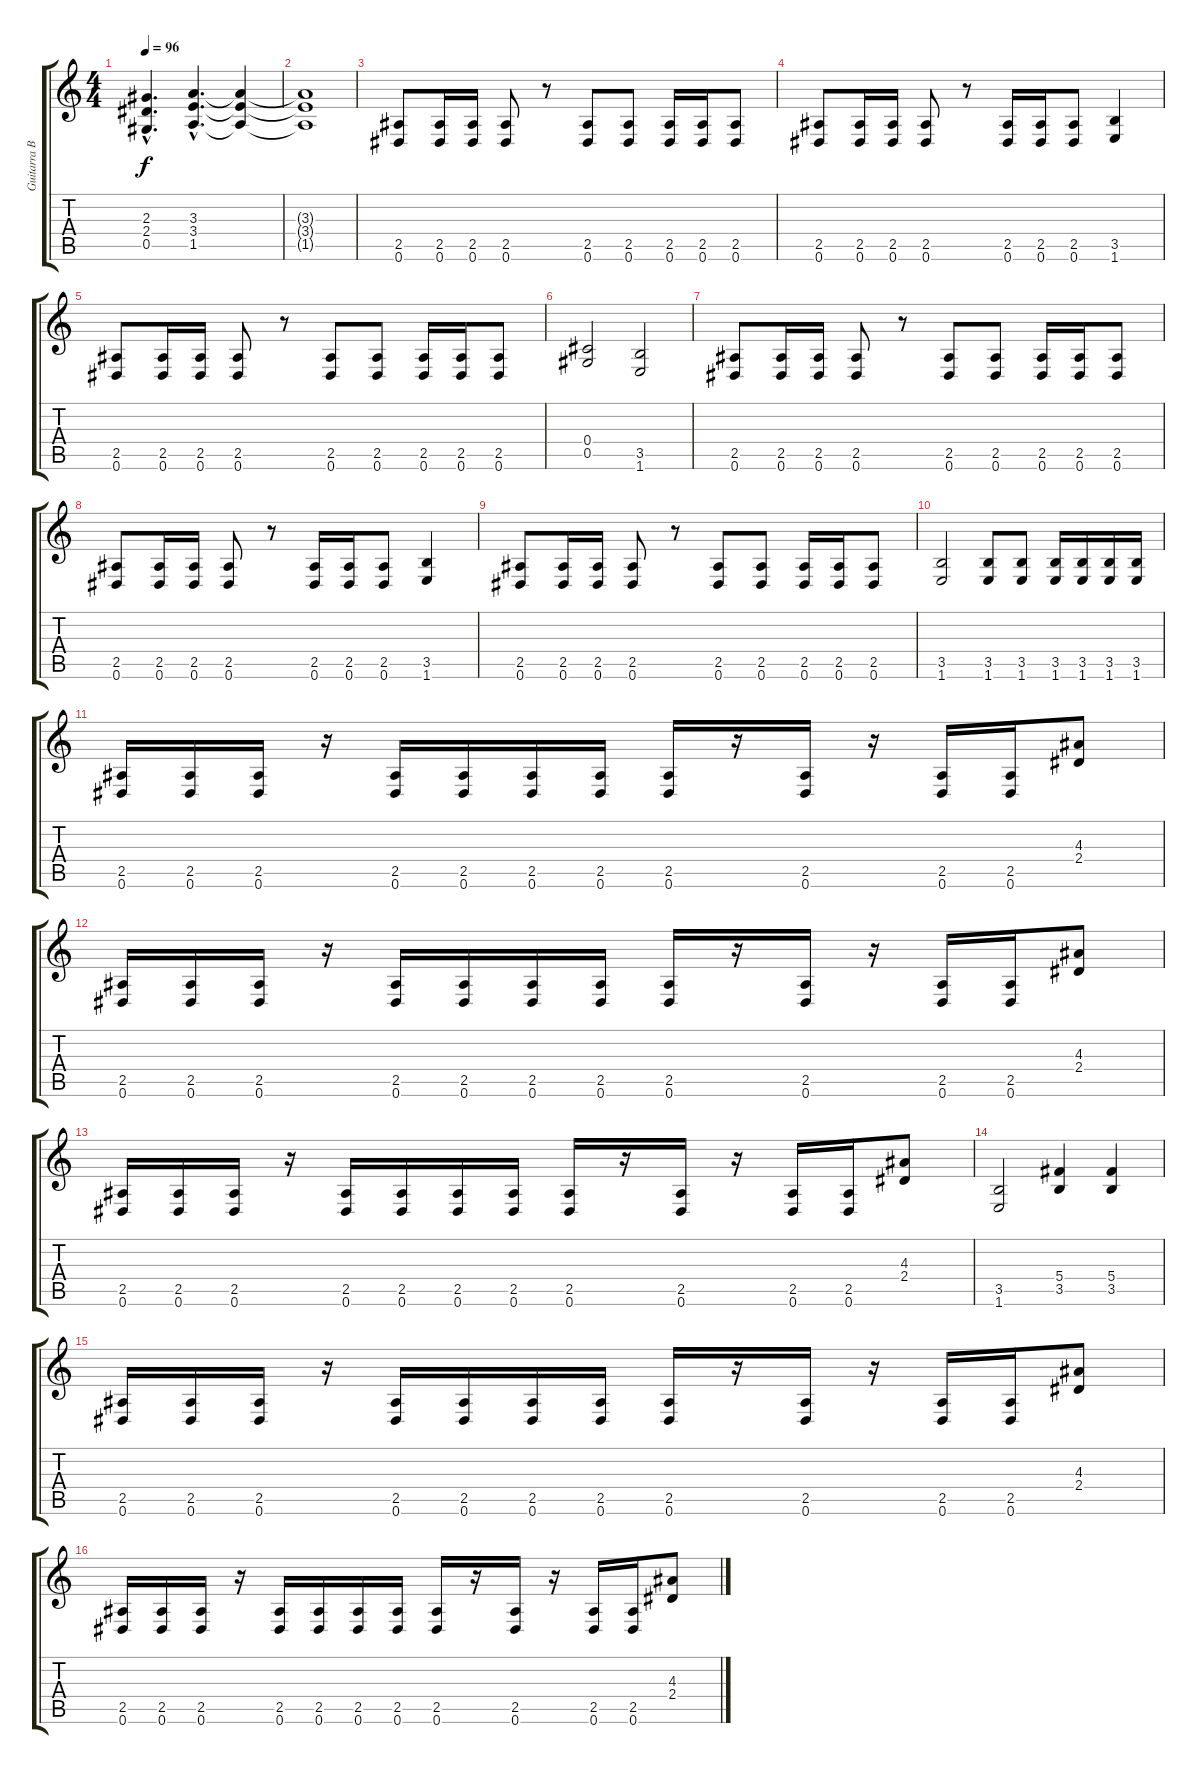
\track ("Guitarra Base" "Guitarra B") {instrument overdrivenguitar}
\staff {score tabs}
\tuning (Eb4 Bb3 Gb3 Db3 Ab2 Eb2) {hide}
\ts (4 4)
\tempo 96
\clef g2
\ks c
(2.3{hac} 2.4{hac} 0.5{hac}).4{d dy f} (3.3{hac} 3.4{hac} 1.5{hac}).4{d} (3.3{t} 3.4{t} 1.5{t}).4 |
(3.3{t} 3.4{t} 1.5{t}).1 |
(2.5 0.6).8 (2.5 0.6).16 (2.5 0.6).16 (2.5 0.6).8 r.8 (2.5 0.6).8 (2.5 0.6).8 (2.5 0.6).16 (2.5 0.6).16 (2.5 0.6).8 |
(2.5 0.6).8 (2.5 0.6).16 (2.5 0.6).16 (2.5 0.6).8 r.8 (2.5 0.6).16 (2.5 0.6).16 (2.5 0.6).8 (3.5 1.6).4 |
(2.5 0.6).8 (2.5 0.6).16 (2.5 0.6).16 (2.5 0.6).8 r.8 (2.5 0.6).8 (2.5 0.6).8 (2.5 0.6).16 (2.5 0.6).16 (2.5 0.6).8 |
(0.4 0.5).2 (3.5 1.6).2 |
(2.5 0.6).8 (2.5 0.6).16 (2.5 0.6).16 (2.5 0.6).8 r.8 (2.5 0.6).8 (2.5 0.6).8 (2.5 0.6).16 (2.5 0.6).16 (2.5 0.6).8 |
(2.5 0.6).8 (2.5 0.6).16 (2.5 0.6).16 (2.5 0.6).8 r.8 (2.5 0.6).16 (2.5 0.6).16 (2.5 0.6).8 (3.5 1.6).4 |
(2.5 0.6).8 (2.5 0.6).16 (2.5 0.6).16 (2.5 0.6).8 r.8 (2.5 0.6).8 (2.5 0.6).8 (2.5 0.6).16 (2.5 0.6).16 (2.5 0.6).8 |
(3.5 1.6).2 (3.5 1.6).8 (3.5 1.6).8 (3.5 1.6).16 (3.5 1.6).16 (3.5 1.6).16 (3.5 1.6).16 |
(2.5 0.6).16 (2.5 0.6).16 (2.5 0.6).16 r.16 (2.5 0.6).16 (2.5 0.6).16 (2.5 0.6).16 (2.5 0.6).16 (2.5 0.6).16 r.16 (2.5 0.6).16 r.16 (2.5 0.6).16 (2.5 0.6).16 (4.3 2.4).8 |
(2.5 0.6).16 (2.5 0.6).16 (2.5 0.6).16 r.16 (2.5 0.6).16 (2.5 0.6).16 (2.5 0.6).16 (2.5 0.6).16 (2.5 0.6).16 r.16 (2.5 0.6).16 r.16 (2.5 0.6).16 (2.5 0.6).16 (4.3 2.4).8 |
(2.5 0.6).16 (2.5 0.6).16 (2.5 0.6).16 r.16 (2.5 0.6).16 (2.5 0.6).16 (2.5 0.6).16 (2.5 0.6).16 (2.5 0.6).16 r.16 (2.5 0.6).16 r.16 (2.5 0.6).16 (2.5 0.6).16 (4.3 2.4).8 |
(3.5 1.6).2 (5.4 3.5).4 (5.4 3.5).4 |
(2.5 0.6).16 (2.5 0.6).16 (2.5 0.6).16 r.16 (2.5 0.6).16 (2.5 0.6).16 (2.5 0.6).16 (2.5 0.6).16 (2.5 0.6).16 r.16 (2.5 0.6).16 r.16 (2.5 0.6).16 (2.5 0.6).16 (4.3 2.4).8 |
(2.5 0.6).16 (2.5 0.6).16 (2.5 0.6).16 r.16 (2.5 0.6).16 (2.5 0.6).16 (2.5 0.6).16 (2.5 0.6).16 (2.5 0.6).16 r.16 (2.5 0.6).16 r.16 (2.5 0.6).16 (2.5 0.6).16 (4.3 2.4).8
